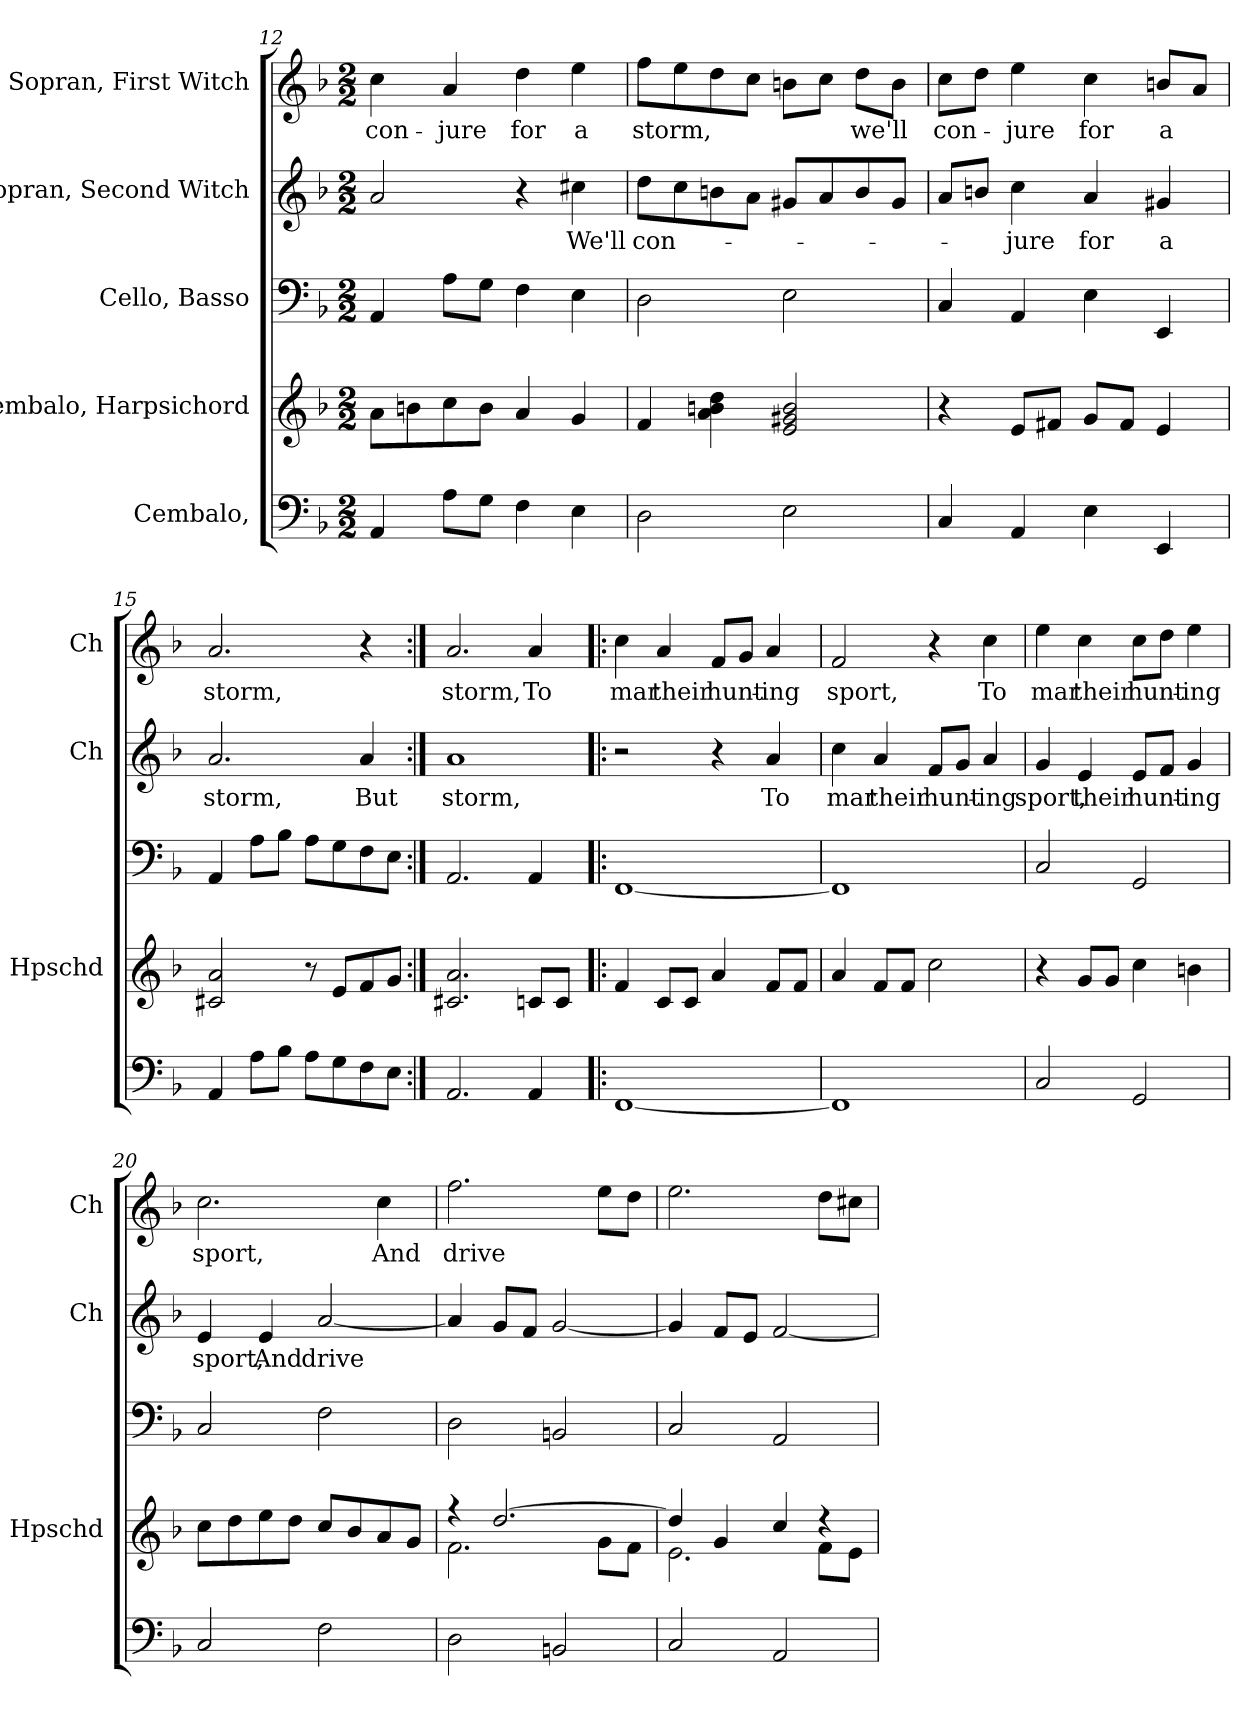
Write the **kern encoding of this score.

**kern	**kern	**kern	**kern	**text	**kern	**text
*part5	*part4	*part3	*part2	*part2	*part1	*part1
*staff5	*staff4	*staff3	*staff2	*staff2	*staff1	*staff1
*I"Cembalo,	*I"Cembalo, Harpsichord	*I"Cello,  Basso	*I"Sopran, Second Witch	*	*I"Sopran, First Witch	*
*	*I'Hpschd	*	*I'Ch	*	*I'Ch	*
*clefF4	*clefG2	*clefF4	*clefG2	*	*clefG2	*
*k[b-]	*k[b-]	*k[b-]	*k[b-]	*	*k[b-]	*
*M2/2	*M2/2	*M2/2	*M2/2	*	*M2/2	*
=12	=12	=12	=12	=12	=12	=12
!	!	!	!	!	!	!LO:LY:b
4AA/	8a\L	4AA/	2a/	.	4cc\	con-
.	8bn\	.	.	.	.	.
!	!	!	!	!	!	!LO:LY:b
8A\L	8cc\	8A\L	.	.	4a/	-jure
8G\J	8b\J	8G\J	.	.	.	.
!	!	!	!	!	!	!LO:LY:b
4F\	4a/	4F\	4r	.	4dd\	for
!	!	!	!	!LO:LY:b	!	!LO:LY:b
4E\	4g/	4E\	4cc#X\	We'll	4ee\	a
=13	=13	=13	=13	=13	=13	=13
!	!	!	!	!LO:LY:b	!	!LO:LY:b
2D\	4f/	2D\	8dd\L	con-	8ff\L	storm,
.	.	.	8cc\	.	8ee\	.
.	4a\ 4bn\ 4dd\	.	8bn\	.	8dd\	.
.	.	.	8a\J	.	8cc\J	.
2E\	2e/ 2g#X/ 2b/	2E\	8g#X/L	.	8bn\L	.
.	.	.	8a/	.	8cc\J	.
!	!	!	!	!	!	!LO:LY:b
.	.	.	8b/	.	8dd\L	we'll
.	.	.	8g#/J	.	8b\J	.
=14	=14	=14	=14	=14	=14	=14
!	!	!	!	!	!	!LO:LY:b
4C/	4r	4C/	8a/L	.	8cc\L	con-
.	.	.	8bn/J	.	8dd\J	.
!	!	!	!	!LO:LY:b	!	!LO:LY:b
4AA/	8e/L	4AA/	4cc\	-jure	4ee\	-jure
.	8f#X/J	.	.	.	.	.
!	!	!	!	!LO:LY:b	!	!LO:LY:b
4E\	8g/L	4E\	4a/	for	4cc\	for
.	8f#/J	.	.	.	.	.
!	!	!	!	!LO:LY:b	!	!LO:LY:b
4EE/	4e/	4EE/	4g#X/	a	8bn/L	a
.	.	.	.	.	8a/J	.
!!LO:LB:g=z
=15	=15	=15	=15	=15	=15	=15
!	!	!	!	!LO:LY:b	!	!LO:LY:b
4AA/	2c#X/ 2a/	4AA/	2.a/	storm,	2.a/	storm,
8A\L	.	8A\L	.	.	.	.
8B-\J	.	8B-\J	.	.	.	.
8A\L	8r	8A\L	.	.	.	.
8G\	8e/L	8G\	.	.	.	.
!	!	!	!	!LO:LY:b	!	!
8F\	8f/	8F\	4a/	But	4r	.
8E\J	8g/J	8E\J	.	.	.	.
=16:|!	=16:|!	=16:|!	=16:|!	=16:|!	=16:|!	=16:|!
!	!	!	!	!LO:LY:b	!	!LO:LY:b
2.AA/	2.c#X/ 2.a/	2.AA/	1a	storm,	2.a/	storm,
!	!	!	!	!	!	!LO:LY:b
4AA/	8cn/L	4AA/	.	.	4a/	To
.	8c/J	.	.	.	.	.
=17!|:	=17!|:	=17!|:	=17!|:	=17!|:	=17!|:	=17!|:
!	!	!	!	!	!	!LO:LY:b
[1FF	4f/	[1FF	2r	.	4cc\	mar
!	!	!	!	!	!	!LO:LY:b
.	8c/L	.	.	.	4a/	their
.	8c/J	.	.	.	.	.
!	!	!	!	!	!	!LO:LY:b
.	4a/	.	4r	.	8f/L	hunt-
.	.	.	.	.	8g/J	.
!	!	!	!	!LO:LY:b	!	!LO:LY:b
.	8f/L	.	4a/	To	4a/	-ing
.	8f/J	.	.	.	.	.
=18	=18	=18	=18	=18	=18	=18
!	!	!	!	!LO:LY:b	!	!LO:LY:b
1FF]	4a/	1FF]	4cc\	mar	2f/	sport,
!	!	!	!	!LO:LY:b	!	!
.	8f/L	.	4a/	their	.	.
.	8f/J	.	.	.	.	.
!	!	!	!	!LO:LY:b	!	!
.	2cc\	.	8f/L	hunt-	4r	.
.	.	.	8g/J	.	.	.
!	!	!	!	!LO:LY:b	!	!LO:LY:b
.	.	.	4a/	-ing	4cc\	To
=19	=19	=19	=19	=19	=19	=19
!	!	!	!	!LO:LY:b	!	!LO:LY:b
2C/	4r	2C/	4g/	sport,	4ee\	mar
!	!	!	!	!LO:LY:b	!	!LO:LY:b
.	8g/L	.	4e/	their	4cc\	their
.	8g/J	.	.	.	.	.
!	!	!	!	!LO:LY:b	!	!LO:LY:b
2GG/	4cc\	2GG/	8e/L	hunt-	8cc\L	hunt-
.	.	.	8f/J	.	8dd\J	.
!	!	!	!	!LO:LY:b	!	!LO:LY:b
.	4bn\	.	4g/	-ing	4ee\	-ing
!!LO:PB:g=z
=20	=20	=20	=20	=20	=20	=20
!	!	!	!	!LO:LY:b	!	!LO:LY:b
2C/	8cc\L	2C/	4e/	sport,	2.cc\	sport,
.	8dd\	.	.	.	.	.
!	!	!	!	!LO:LY:b	!	!
.	8ee\	.	4e/	And	.	.
.	8dd\J	.	.	.	.	.
!	!	!	!	!LO:LY:b	!	!
2F\	8cc/L	2F\	[2a/	drive	.	.
.	8b-/	.	.	.	.	.
!	!	!	!	!	!	!LO:LY:b
.	8a/	.	.	.	4cc\	And
.	8g/J	.	.	.	.	.
=21	=21	=21	=21	=21	=21	=21
*	*^	*	*	*	*	*
!	!	!	!	!	!	!	!LO:LY:b
2D\	4r	2.f\	2D\	4a/]	.	2.ff\	drive
.	[2.dd/	.	.	8g/L	.	.	.
.	.	.	.	8f/J	.	.	.
2BBn/	.	.	2BBn/	[2g/	.	.	.
.	.	8g\L	.	.	.	8ee\L	.
.	.	8f\J	.	.	.	8dd\J	.
=22	=22	=22	=22	=22	=22	=22	=22
2C/	4dd/]	2.e\	2C/	4g/]	.	2.ee\	.
.	4g/	.	.	8f/L	.	.	.
.	.	.	.	8e/J	.	.	.
2AA/	4cc/	.	2AA/	[2f/	.	.	.
.	4r	8f\L	.	.	.	8dd\L	.
.	.	8e\J	.	.	.	8cc#X\J	.
*	*v	*v	*	*	*	*	*
=	=	=	=	=	=	=
*-	*-	*-	*-	*-	*-	*-
